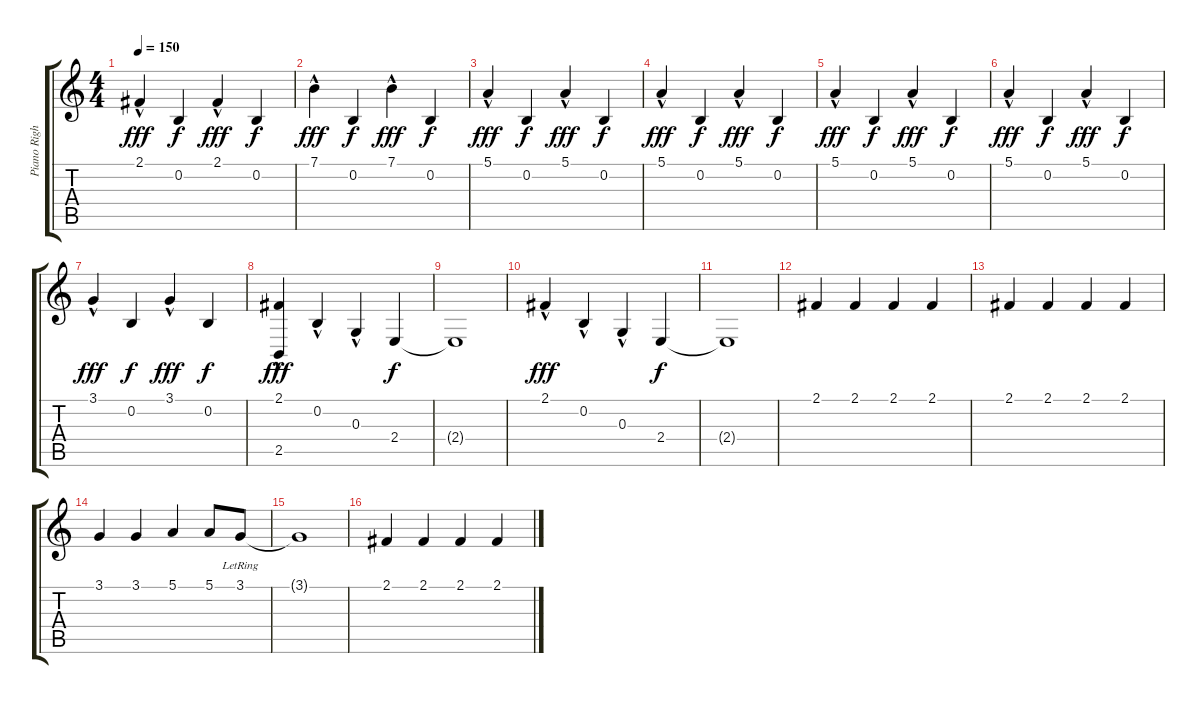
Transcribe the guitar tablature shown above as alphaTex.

\track ("Piano Right Hand" "Piano Righ") {instrument brightacousticpiano}
\staff {score tabs}
\tuning (E4 B3 G3 D3 A2 E2) {hide}
\ts (4 4)
\tempo 150
\clef g2
\ks c
2.1{hac}.4{dy fff} 0.2.4{dy f} 2.1{hac}.4{dy fff} 0.2.4{dy f} |
7.1{hac}.4{dy fff} 0.2.4{dy f} 7.1{hac}.4{dy fff} 0.2.4{dy f} |
5.1{hac}.4{dy fff} 0.2.4{dy f} 5.1{hac}.4{dy fff} 0.2.4{dy f} |
5.1{hac}.4{dy fff} 0.2.4{dy f} 5.1{hac}.4{dy fff} 0.2.4{dy f} |
5.1{hac}.4{dy fff} 0.2.4{dy f} 5.1{hac}.4{dy fff} 0.2.4{dy f} |
5.1{hac}.4{dy fff} 0.2.4{dy f} 5.1{hac}.4{dy fff} 0.2.4{dy f} |
3.1{hac}.4{dy fff} 0.2.4{dy f} 3.1{hac}.4{dy fff} 0.2.4{dy f} |
(2.1{hac} 2.5).4{dy fff} 0.2{hac}.4 0.3{hac}.4 2.4.4{dy f} |
2.4{t}.1 |
2.1{hac}.4{dy fff} 0.2{hac}.4 0.3{hac}.4 2.4.4{dy f} |
2.4{t}.1 |
2.1.4 2.1.4 2.1.4 2.1.4 |
2.1.4 2.1.4 2.1.4 2.1.4 |
3.1.4 3.1.4 5.1.4 5.1.8 3.1{lr}.8 |
3.1{t}.1 |
2.1.4 2.1.4 2.1.4 2.1.4
